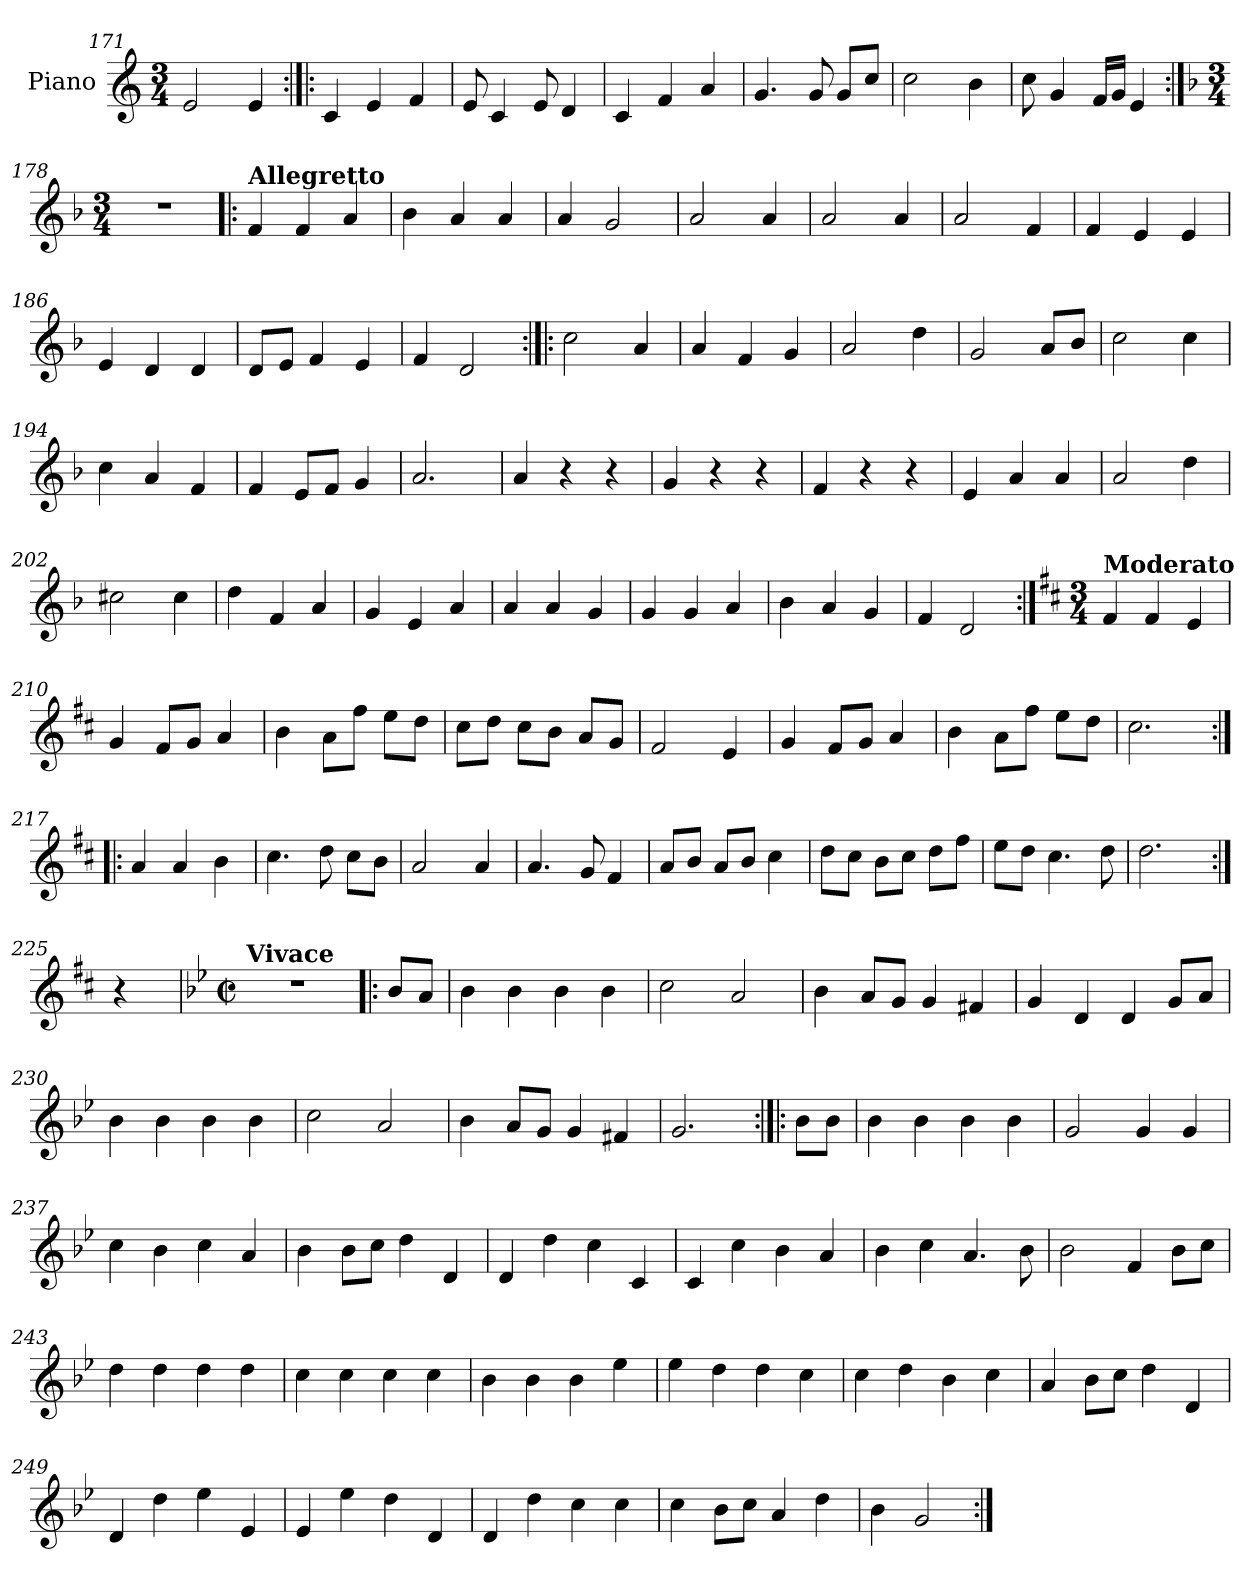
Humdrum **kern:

**kern
*part1
*staff1
*I"Piano
*I'Pno.
*clefG2
*k[]
*M3/4
=171
2e/
4e/
=172:|!|:
4c/
4e/
4f/
=173
8e/
4c/
8e/
4d/
!!LO:LB:g=z
=174
4c/
4f/
4a/
=175
4.g/
8g/
8g/L
8cc/J
=176
2cc\
4b\
=177
8cc\
4g/
16f/LL
16g/JJ
4e/
!!LO:LB:g=z
=178:|!
*k[b-]
*M3/4
2.r
=179!|:
!LO:TX:a:B:t=Allegretto
4f/
4f/
4a/
=180
4b-\
4a/
4a/
=181
4a/
2g/
=182
2a/
4a/
=183
2a/
4a/
=184
2a/
4f/
=185
4f/
4e/
4e/
!!LO:LB:g=z
=186
4e/
4d/
4d/
=187
8d/L
8e/J
4f/
4e/
=188
4f/
2d/
=189:|!|:
2cc\
4a/
=190
4a/
4f/
4g/
=191
2a/
4dd\
=192
2g/
8a/L
8b-/J
!!LO:LB:g=z
=193
2cc\
4cc\
=194
4cc\
4a/
4f/
=195
4f/
8e/L
8f/J
4g/
=196
2.a/
=197
4a/
4r
4r
=198
4g/
4r
4r
=199
4f/
4r
4r
=200
4e/
4a/
4a/
!!LO:LB:g=z
=201
2a/
4dd\
=202
2cc#X\
4cc#\
=203
4dd\
4f/
4a/
=204
4g/
4e/
4a/
=205
4a/
4a/
4g/
=206
4g/
4g/
4a/
=207
4b-\
4a/
4g/
=208
4f/
2d/
!!LO:PB:g=z
=209:|!
*k[f#c#]
*M3/4
!LO:TX:a:B:t=Moderato
4f#/
4f#/
4e/
=210
4g/
8f#/L
8g/J
4a/
=211
4b\
8a\L
8ff#\J
8ee\L
8dd\J
=212
8cc#\L
8dd\J
8cc#\L
8b\J
8a/L
8g/J
=213
2f#/
4e/
!!LO:LB:g=z
=214
4g/
8f#/L
8g/J
4a/
=215
4b\
8a\L
8ff#\J
8ee\L
8dd\J
=216
2.cc#\
=217:|!|:
4a/
4a/
4b\
=218
4.cc#\
8dd\
8cc#\L
8b\J
!!LO:LB:g=z
=219
2a/
4a/
=220
4.a/
8g/
4f#/
=221
8a/L
8b/J
8a/L
8b/J
4cc#\
=222
8dd\L
8cc#\J
8b\L
8cc#\J
8dd\L
8ff#\J
=223
8ee\L
8dd\J
4.cc#\
8dd\
=224
2.dd\
!!LO:LB:g=z
=225:|!
4r
!!LO:LB:g=z
=225X3
*k[b-e-]
*M2/2
*met(c|)
!LO:TX:a:B:t=Vivace
1r
=225X4!|:
8b-/L
8a/J
=226
4b-\
4b-\
4b-\
4b-\
=227
2cc\
2a/
=228
4b-\
8a/L
8g/J
4g/
4f#X/
=229
4g/
4d/
4d/
8g/L
8a/J
=230
4b-\
4b-\
4b-\
4b-\
!!LO:LB:g=z
=231
2cc\
2a/
=232
4b-\
8a/L
8g/J
4g/
4f#X/
=233
2.g/
=234:|!|:
8b-\L
8b-\J
=235
4b-\
4b-\
4b-\
4b-\
=236
2g/
4g/
4g/
!!LO:LB:g=z
=237
4cc\
4b-\
4cc\
4a/
=238
4b-\
8b-\L
8cc\J
4dd\
4d/
=239
4d/
4dd\
4cc\
4c/
=240
4c/
4cc\
4b-\
4a/
=241
4b-\
4cc\
4.a/
8b-\
=242
2b-\
4f/
8b-\L
8cc\J
!!LO:LB:g=z
=243
4dd\
4dd\
4dd\
4dd\
=244
4cc\
4cc\
4cc\
4cc\
=245
4b-\
4b-\
4b-\
4ee-\
=246
4ee-\
4dd\
4dd\
4cc\
=247
4cc\
4dd\
4b-\
4cc\
!!LO:LB:g=z
=248
4a/
8b-\L
8cc\J
4dd\
4d/
=249
4d/
4dd\
4ee-\
4e-/
=250
4e-/
4ee-\
4dd\
4d/
=251
4d/
4dd\
4cc\
4cc\
=252
4cc\
8b-\L
8cc\J
4a/
4dd\
=253
4b-\
2g/
=:|!
*-
